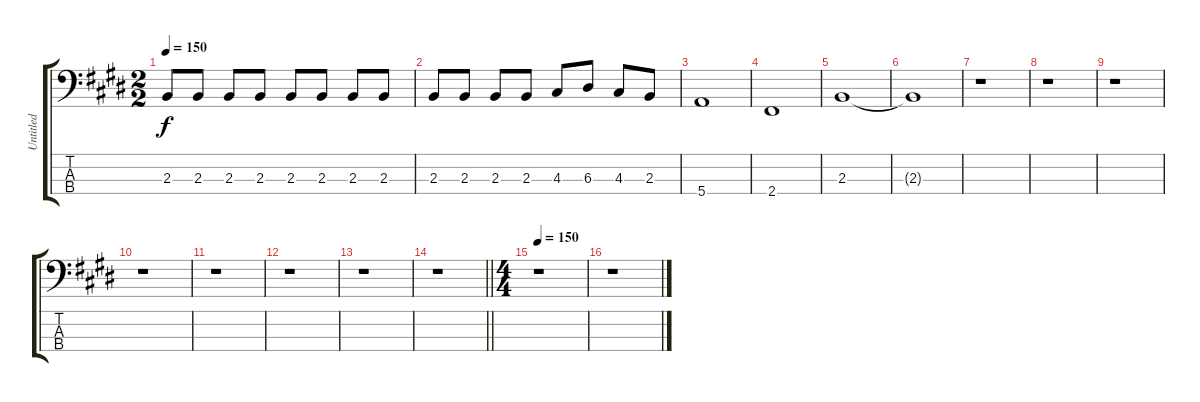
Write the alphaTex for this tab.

\track ("Untitled" "Untitled") {instrument electricbasspick}
\staff {score tabs}
\tuning (G2 D2 A1 E1) {hide}
\ts (2 2)
\tempo 150
\clef f4
\ks c#minor
2.3.8{dy f} 2.3.8 2.3.8 2.3.8 2.3.8 2.3.8 2.3.8 2.3.8 |
2.3.8 2.3.8 2.3.8 2.3.8 4.3.8 6.3.8 4.3.8 2.3.8 |
\ks e
5.4.1 |
\ks c#minor
2.4.1 |
2.3.1 |
2.3{t}.1 |
\ks e
r.1 |
\ks c#minor
r.1 |
r.1 |
r.1 |
\ks e
r.1 |
\ks c#minor
r.1 |
r.1 |
\barLineRight lightlight
r.1 |
\ts (4 4)
\tempo 150
\ks e
r.1 |
\ks c#minor
r.1
